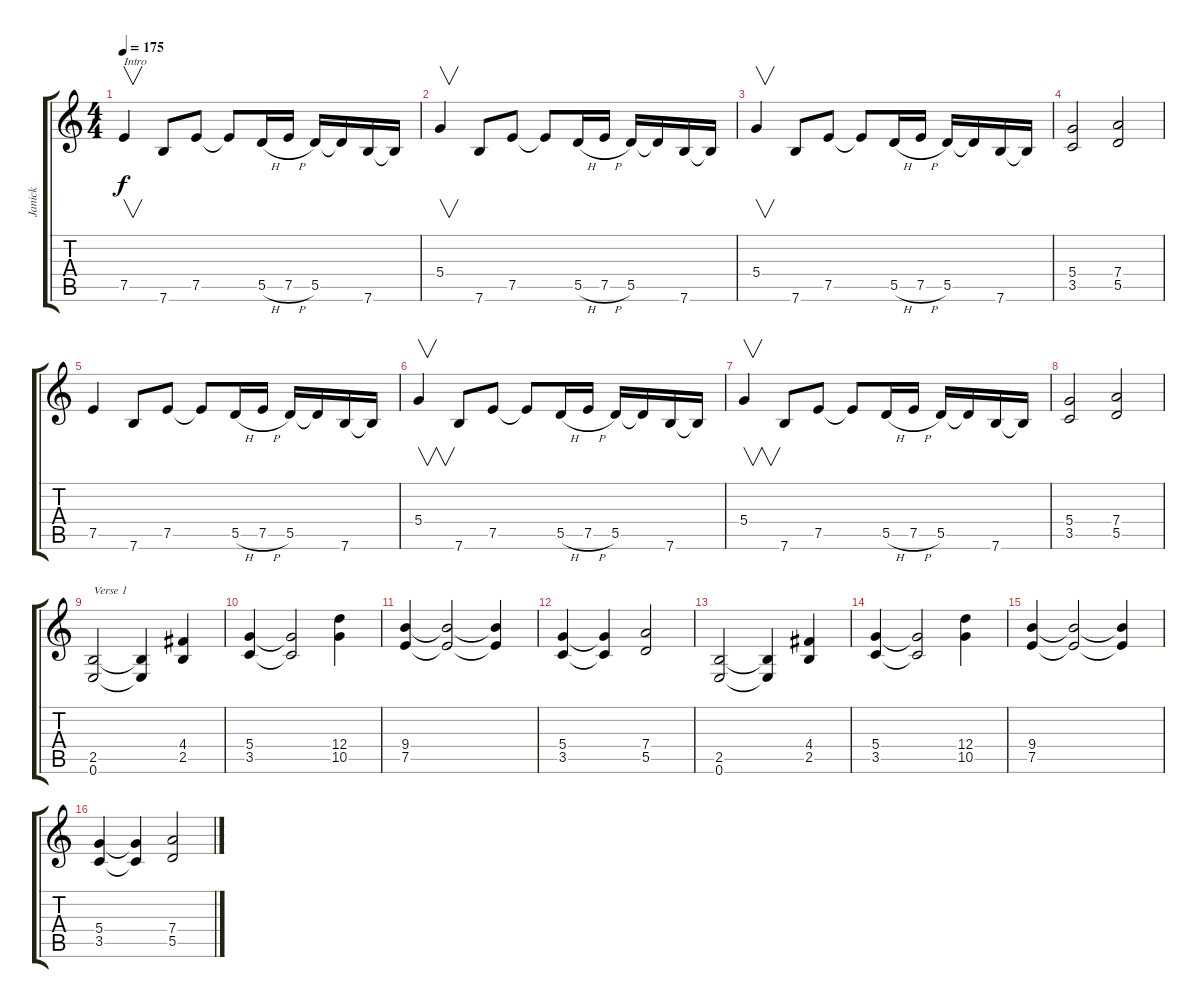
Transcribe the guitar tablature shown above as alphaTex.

\track ("Janick" "Janick") {instrument distortionguitar}
\staff {score tabs}
\tuning (E4 B3 G3 D3 A2 E2) {hide}
\ts (4 4)
\tempo 175
\clef g2
\ks c
7.5.4{v txt "Intro" dy f instrument distortionguitar} 7.6.8 7.5.8 7.5{t}.8 5.5{h}.16 7.5{h}.16 5.5.16 5.5{t}.16 7.6.16 7.6{t}.16 |
5.4.4{v} 7.6.8 7.5.8 7.5{t}.8 5.5{h}.16 7.5{h}.16 5.5.16 5.5{t}.16 7.6.16 7.6{t}.16 |
5.4.4{v} 7.6.8 7.5.8 7.5{t}.8 5.5{h}.16 7.5{h}.16 5.5.16 5.5{t}.16 7.6.16 7.6{t}.16 |
(5.4 3.5).2 (7.4 5.5).2 |
7.5.4 7.6.8 7.5.8 7.5{t}.8 5.5{h}.16 7.5{h}.16 5.5.16 5.5{t}.16 7.6.16 7.6{t}.16 |
5.4.4{v} 7.6.8 7.5.8 7.5{t}.8 5.5{h}.16 7.5{h}.16 5.5.16 5.5{t}.16 7.6.16 7.6{t}.16 |
5.4.4{v} 7.6.8 7.5.8 7.5{t}.8 5.5{h}.16 7.5{h}.16 5.5.16 5.5{t}.16 7.6.16 7.6{t}.16 |
(5.4 3.5).2 (7.4 5.5).2 |
(2.5 0.6).2{txt "Verse 1"} (2.5{t} 0.6{t}).4 (4.4 2.5).4 |
(5.4 3.5).4 (5.4{t} 3.5{t}).2 (12.4 10.5).4 |
(9.4 7.5).4 (9.4{t} 7.5{t}).2 (9.4{t} 7.5{t}).4 |
(5.4 3.5).4 (5.4{t} 3.5{t}).4 (7.4 5.5).2 |
(2.5 0.6).2 (2.5{t} 0.6{t}).4 (4.4 2.5).4 |
(5.4 3.5).4 (5.4{t} 3.5{t}).2 (12.4 10.5).4 |
(9.4 7.5).4 (9.4{t} 7.5{t}).2 (9.4{t} 7.5{t}).4 |
(5.4 3.5).4 (5.4{t} 3.5{t}).4 (7.4 5.5).2
